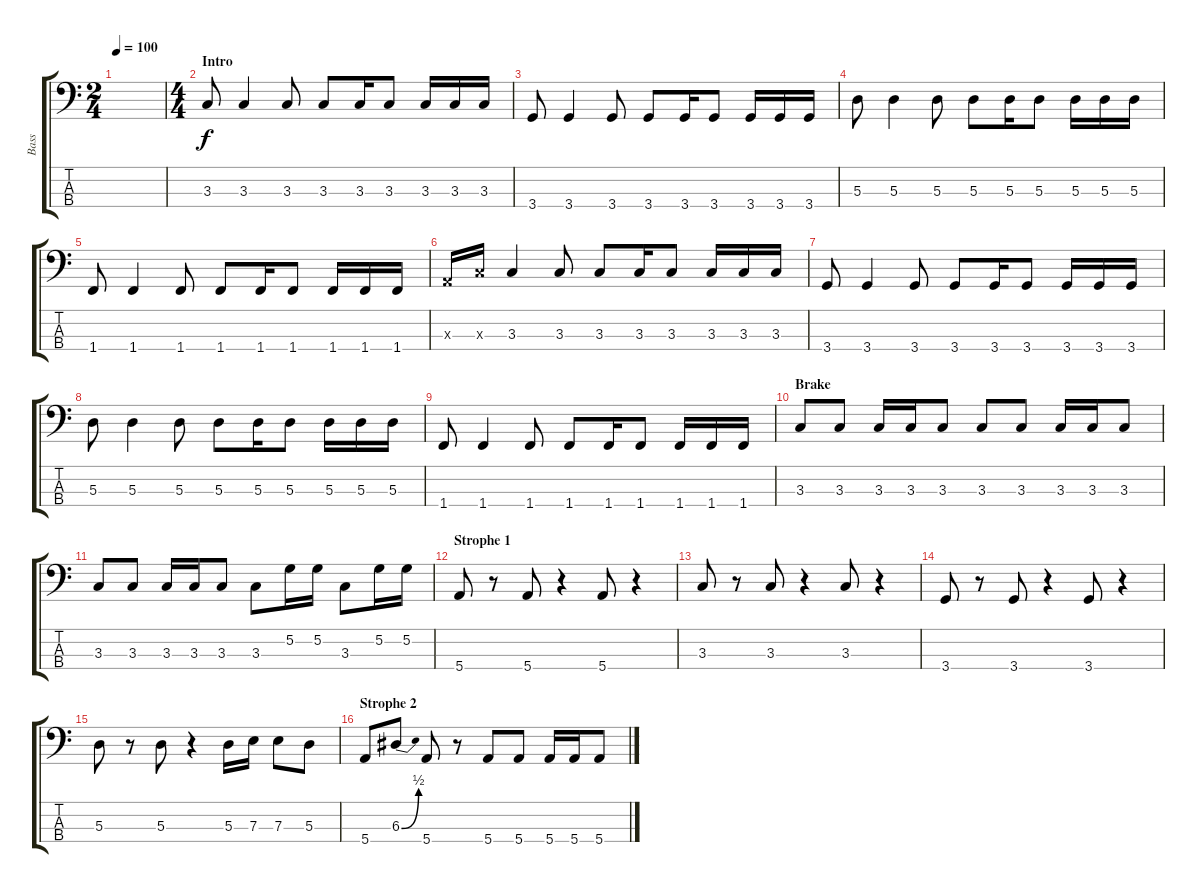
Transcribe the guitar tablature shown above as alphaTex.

\track ("Bass" "Bass") {instrument electricbassfinger}
\staff {score tabs}
\tuning (G2 D2 A1 E1) {hide}
\ts (2 4)
\tempo 100
\clef f4
\ks c
|
\ts (4 4)
\section ("" "Intro")
3.3.8 3.3.4 3.3.8 3.3.8 3.3.16 3.3.8 3.3.16 3.3.16 3.3.16 |
3.4.8 3.4.4 3.4.8 3.4.8 3.4.16 3.4.8 3.4.16 3.4.16 3.4.16 |
5.3.8 5.3.4 5.3.8 5.3.8 5.3.16 5.3.8 5.3.16 5.3.16 5.3.16 |
1.4.8 1.4.4 1.4.8 1.4.8 1.4.16 1.4.8 1.4.16 1.4.16 1.4.16 |
0.3{x}.16 3.3{x}.16 3.3.4 3.3.8 3.3.8 3.3.16 3.3.8 3.3.16 3.3.16 3.3.16 |
3.4.8 3.4.4 3.4.8 3.4.8 3.4.16 3.4.8 3.4.16 3.4.16 3.4.16 |
5.3.8 5.3.4 5.3.8 5.3.8 5.3.16 5.3.8 5.3.16 5.3.16 5.3.16 |
1.4.8 1.4.4 1.4.8 1.4.8 1.4.16 1.4.8 1.4.16 1.4.16 1.4.16 |
\section ("" "Brake")
3.3.8 3.3.8 3.3.16 3.3.16 3.3.8 3.3.8 3.3.8 3.3.16 3.3.16 3.3.8 |
3.3.8 3.3.8 3.3.16 3.3.16 3.3.8 3.3.8 5.2.16 5.2.16 3.3.8 5.2.16 5.2.16 |
\section ("" "Strophe 1")
5.4.8 r.8 5.4.8 r.4 5.4.8 r.4 |
3.3.8 r.8 3.3.8 r.4 3.3.8 r.4 |
3.4.8 r.8 3.4.8 r.4 3.4.8 r.4 |
5.3.8 r.8 5.3.8 r.4 5.3.16 7.3.16 7.3.8 5.3.8 |
\section ("" "Strophe 2")
5.4.8 6.3{be (bend 0 0 60 2)}.8 5.4.8 r.8 5.4.8 5.4.8 5.4.16 5.4.16 5.4.8
